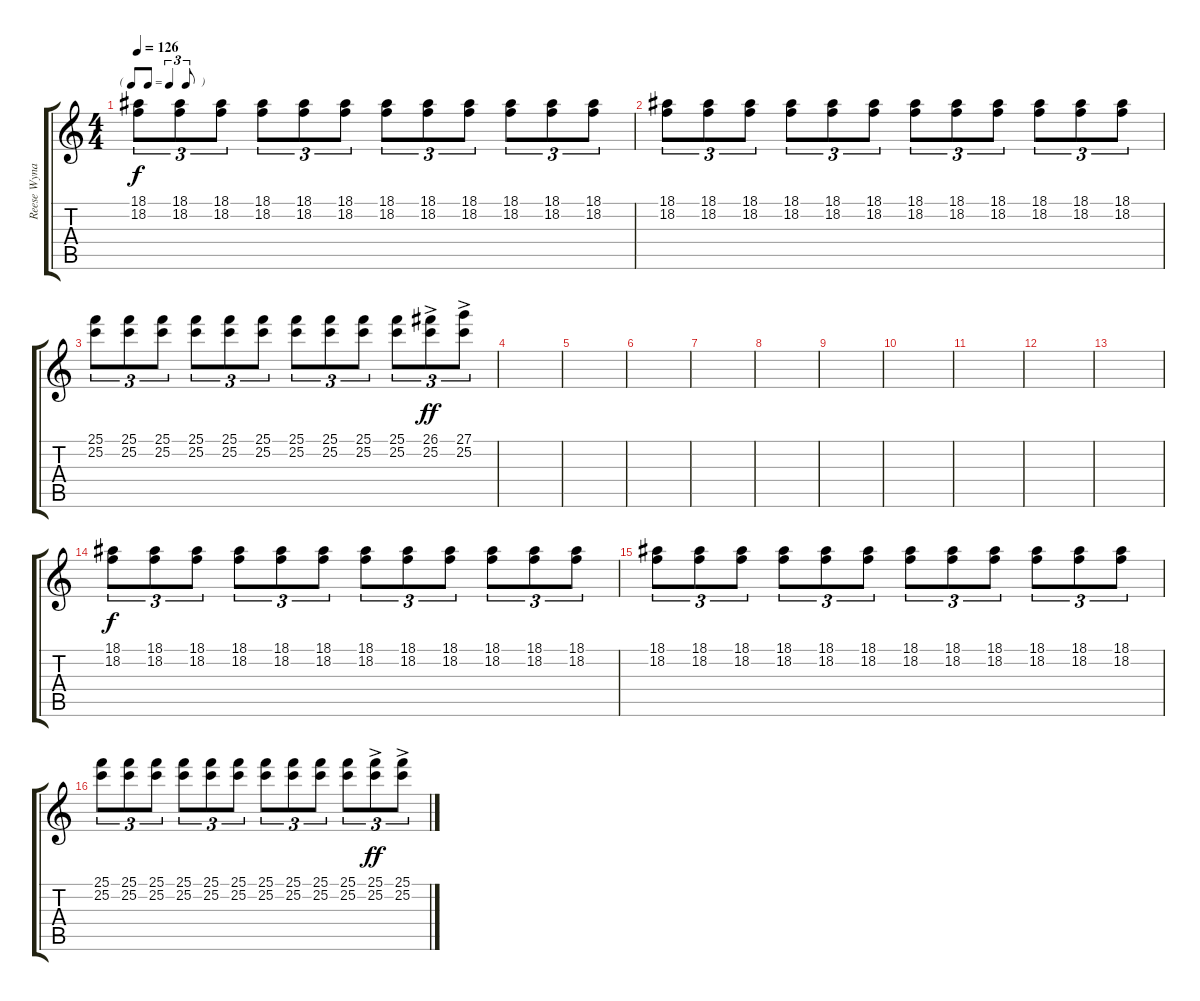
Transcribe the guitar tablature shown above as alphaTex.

\track ("Reese Wynans" "Reese Wyna") {instrument electricgrandpiano}
\staff {score tabs}
\tuning (E4 B3 G3 D3 A2 E2) {hide}
\ts (4 4)
\tf triplet8th
\tempo 126
\clef g2
\ks c
(18.1 18.2).8{tu (3 2) dy f} (18.1 18.2).8{tu (3 2)} (18.1 18.2).8{tu (3 2)} (18.1 18.2).8{tu (3 2)} (18.1 18.2).8{tu (3 2)} (18.1 18.2).8{tu (3 2)} (18.1 18.2).8{tu (3 2)} (18.1 18.2).8{tu (3 2)} (18.1 18.2).8{tu (3 2)} (18.1 18.2).8{tu (3 2)} (18.1 18.2).8{tu (3 2)} (18.1 18.2).8{tu (3 2)} |
(18.1 18.2).8{tu (3 2)} (18.1 18.2).8{tu (3 2)} (18.1 18.2).8{tu (3 2)} (18.1 18.2).8{tu (3 2)} (18.1 18.2).8{tu (3 2)} (18.1 18.2).8{tu (3 2)} (18.1 18.2).8{tu (3 2)} (18.1 18.2).8{tu (3 2)} (18.1 18.2).8{tu (3 2)} (18.1 18.2).8{tu (3 2)} (18.1 18.2).8{tu (3 2)} (18.1 18.2).8{tu (3 2)} |
(25.1 25.2).8{tu (3 2)} (25.1 25.2).8{tu (3 2)} (25.1 25.2).8{tu (3 2)} (25.1 25.2).8{tu (3 2)} (25.1 25.2).8{tu (3 2)} (25.1 25.2).8{tu (3 2)} (25.1 25.2).8{tu (3 2)} (25.1 25.2).8{tu (3 2)} (25.1 25.2).8{tu (3 2)} (25.1 25.2).8{tu (3 2)} (26.1{ac} 25.2).8{tu (3 2) dy ff} (27.1{ac} 25.2).8{tu (3 2)} |
|
|
|
|
|
|
|
|
|
|
(18.1 18.2).8{tu (3 2) dy f} (18.1 18.2).8{tu (3 2)} (18.1 18.2).8{tu (3 2)} (18.1 18.2).8{tu (3 2)} (18.1 18.2).8{tu (3 2)} (18.1 18.2).8{tu (3 2)} (18.1 18.2).8{tu (3 2)} (18.1 18.2).8{tu (3 2)} (18.1 18.2).8{tu (3 2)} (18.1 18.2).8{tu (3 2)} (18.1 18.2).8{tu (3 2)} (18.1 18.2).8{tu (3 2)} |
(18.1 18.2).8{tu (3 2)} (18.1 18.2).8{tu (3 2)} (18.1 18.2).8{tu (3 2)} (18.1 18.2).8{tu (3 2)} (18.1 18.2).8{tu (3 2)} (18.1 18.2).8{tu (3 2)} (18.1 18.2).8{tu (3 2)} (18.1 18.2).8{tu (3 2)} (18.1 18.2).8{tu (3 2)} (18.1 18.2).8{tu (3 2)} (18.1 18.2).8{tu (3 2)} (18.1 18.2).8{tu (3 2)} |
(25.1 25.2).8{tu (3 2)} (25.1 25.2).8{tu (3 2)} (25.1 25.2).8{tu (3 2)} (25.1 25.2).8{tu (3 2)} (25.1 25.2).8{tu (3 2)} (25.1 25.2).8{tu (3 2)} (25.1 25.2).8{tu (3 2)} (25.1 25.2).8{tu (3 2)} (25.1 25.2).8{tu (3 2)} (25.1 25.2).8{tu (3 2)} (25.1{ac} 25.2).8{tu (3 2) dy ff} (25.1{ac} 25.2).8{tu (3 2)}
